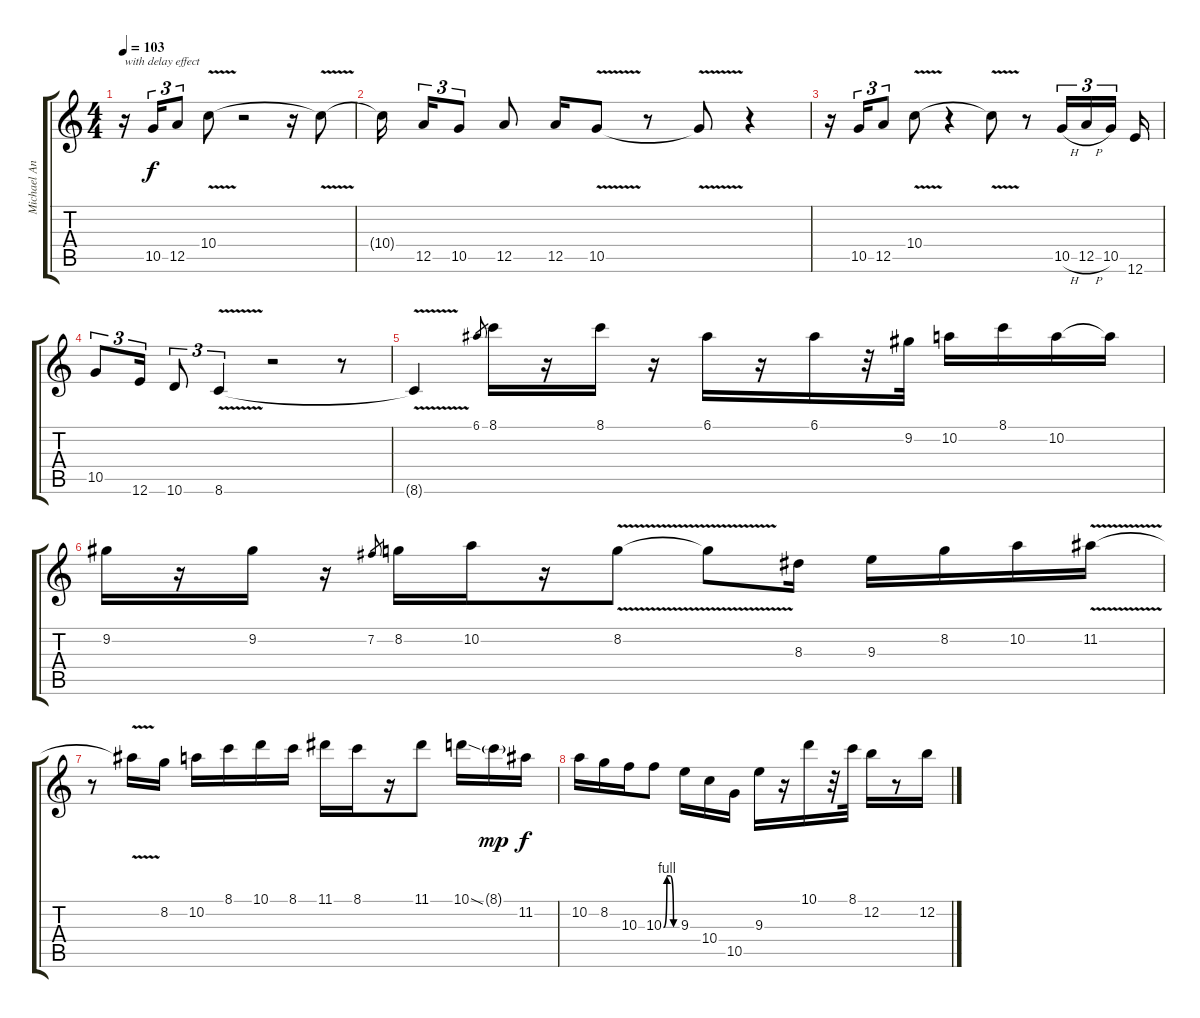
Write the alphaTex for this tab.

\track ("Michael Angelo" "Michael An") {instrument distortionguitar}
\staff {score tabs}
\tuning (E4 B3 G3 D3 A2 E2) {hide}
\ts (4 4)
\tempo 103
\tempo 101
\tempo 103
\clef g2
\ks c
r.16{txt "with delay effect" dy f instrument distortionguitar} 10.5.16{tu (3 2)} 12.5.8{tu (3 2)} 10.4{v}.8 r.2 r.16 10.4{t}.8 |
10.4{t}.16 12.5.16{tu (3 2)} 10.5.8{tu (3 2)} 12.5.8 12.5.16 10.5{v}.8 r.8 10.5{t}.8 r.4 |
r.16 10.5.16{tu (3 2)} 12.5.8{tu (3 2)} 10.4{v}.8 r.4 10.4{t}.8 r.8 10.5{h}.16{tu (3 2)} 12.5{h}.16{tu (3 2)} 10.5.16{tu (3 2)} 12.6.16 |
10.5.8{tu (3 2)} 12.6.16{tu (3 2)} 10.6.8{tu (3 2)} 8.6{v}.4{tu (3 2)} r.2 r.8 |
8.6{t}.4 6.1.8{gr} 8.1.16 r.16 8.1.16 r.16 6.1.16 r.16 6.1.16 r.32 9.2.32 10.2.16 8.1.16 10.2.16 10.2{t}.16 |
9.2.16 r.16 9.2.16 r.16 7.2.8{gr} 8.2.16 10.2.16 r.16 8.2{v}.8 8.2{t}.8 8.3.16 9.3.16 8.2.16 10.2.16 11.2{v}.16 |
r.8 11.2{t}.16 8.2.16 10.2.16 8.1.16 10.1.16 8.1.16 11.1.16 8.1.16 r.16 11.1.8 10.1{sod}.16 8.1{g}.16{dy mp} 11.2.16{dy f} |
10.2.16 8.2.16 10.3.16 10.3{be (custom 0 0 15 4 30 4 45 0 60 0)}.8 9.3.16 10.4.16 10.5.16 9.3.16 r.16 10.1.16 r.32 8.1.32 12.2.16 r.8 12.2.16
